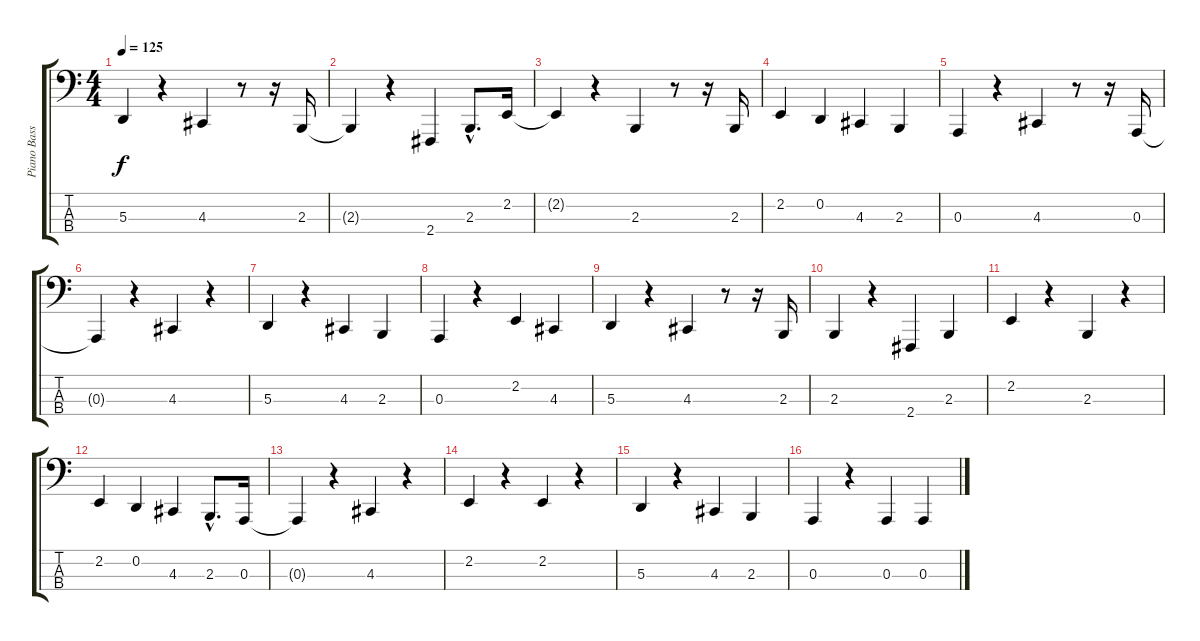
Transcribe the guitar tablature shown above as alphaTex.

\track ("Piano Bass" "Piano Bass") {instrument acousticgrandpiano}
\staff {score tabs}
\tuning (G2 D2 A1 E1) {hide}
\ts (4 4)
\tempo 125
\clef f4
\ks c
5.3.4{dy f} r.4 4.3.4 r.8 r.16 2.3.16 |
2.3{t}.4 r.4 2.4.4 2.3{hac}.8{d} 2.2.16 |
2.2{t}.4 r.4 2.3.4 r.8 r.16 2.3.16 |
2.2.4 0.2.4 4.3.4 2.3.4 |
0.3.4 r.4 4.3.4 r.8 r.16 0.3.16 |
0.3{t}.4 r.4 4.3.4 r.4 |
5.3.4 r.4 4.3.4 2.3.4 |
0.3.4 r.4 2.2.4 4.3.4 |
5.3.4 r.4 4.3.4 r.8 r.16 2.3.16 |
2.3.4 r.4 2.4.4 2.3.4 |
2.2.4 r.4 2.3.4 r.4 |
2.2.4 0.2.4 4.3.4 2.3{hac}.8{d} 0.3.16 |
0.3{t}.4 r.4 4.3.4 r.4 |
2.2.4 r.4 2.2.4 r.4 |
5.3.4 r.4 4.3.4 2.3.4 |
0.3.4 r.4 0.3.4 0.3.4
